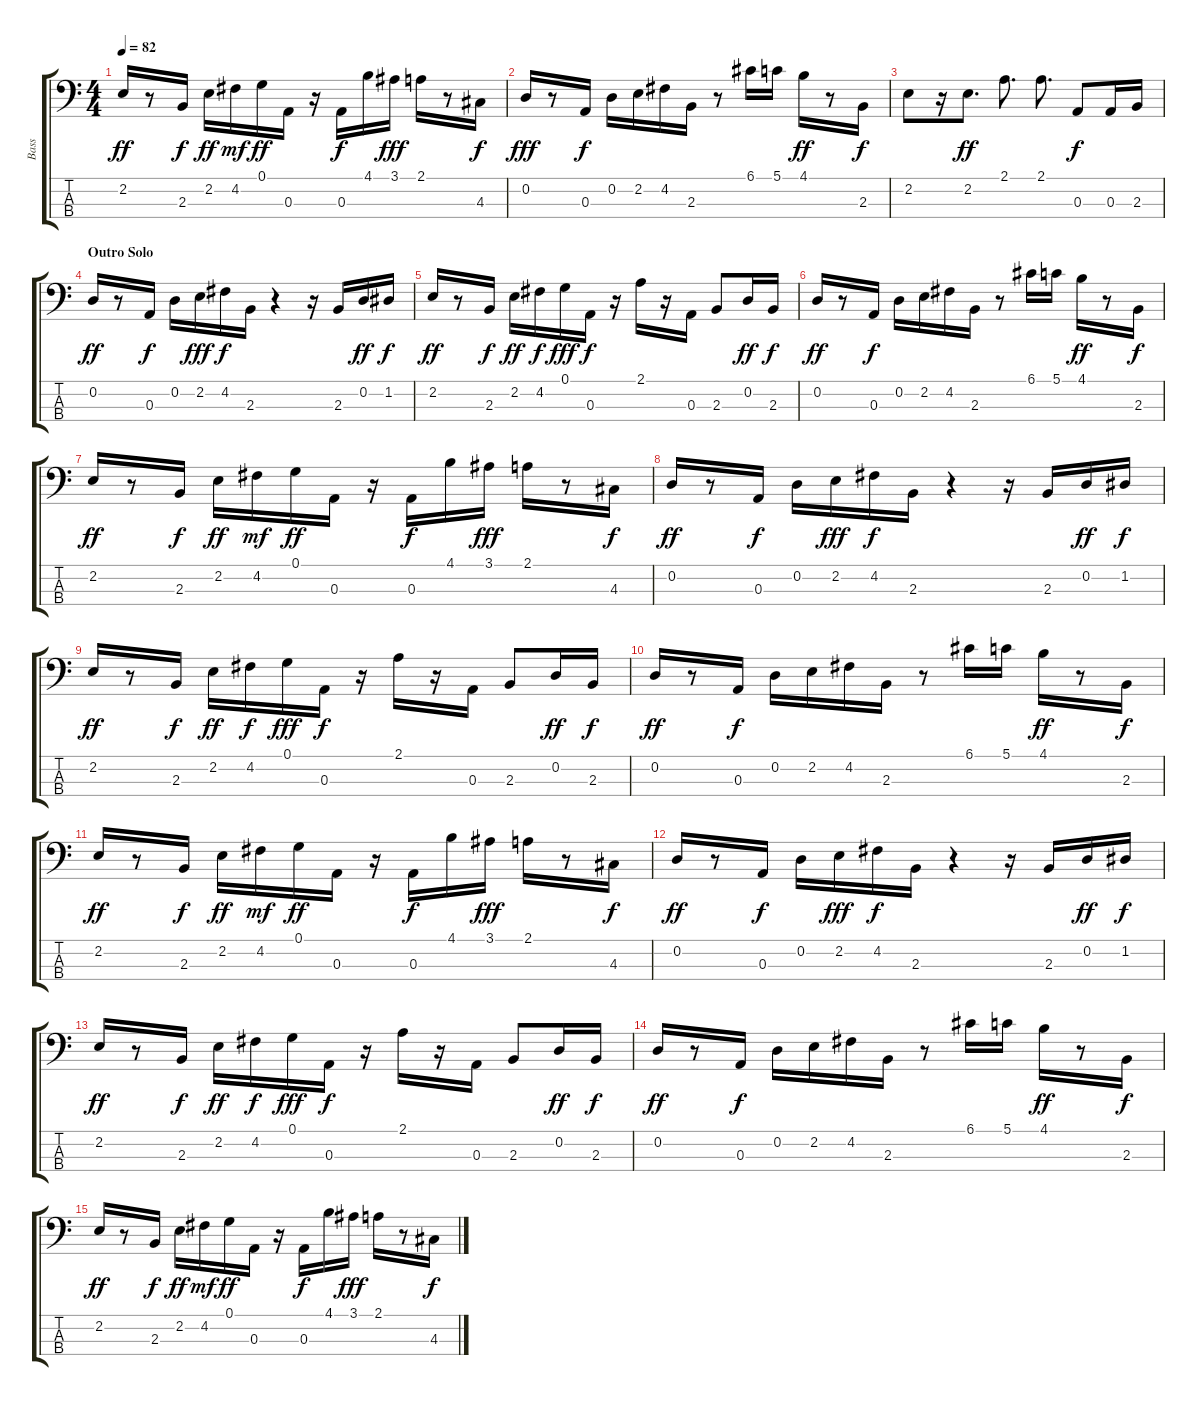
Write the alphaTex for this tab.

\track ("Bass" "Bass") {instrument electricbassfinger}
\staff {score tabs}
\tuning (G2 D2 A1 E1) {hide}
\ts (4 4)
\tempo 82
\clef f4
\ks c
2.2.16{dy ff} r.8 2.3.16{dy f} 2.2.16{dy ff} 4.2.16{dy mf} 0.1.16{dy ff} 0.3.16 r.16 0.3.16{dy f} 4.1.16 3.1.16{dy fff} 2.1.16 r.8 4.3.16{dy f} |
0.2.16{dy fff} r.8 0.3.16{dy f} 0.2.16 2.2.16 4.2.16 2.3.16 r.8 6.1.16 5.1.16 4.1.16{dy ff} r.8 2.3.16{dy f} |
2.2.8 r.16 2.2.8{d dy ff} 2.1.8{d} 2.1.8{d} 0.3.8{dy f} 0.3.16 2.3.16 |
\section ("" "Outro Solo")
0.2.16{dy ff} r.8 0.3.16{dy f} 0.2.16 2.2.16{dy fff} 4.2.16{dy f} 2.3.16 r.4 r.16 2.3.16 0.2.16{dy ff} 1.2.16{dy f} |
2.2.16{dy ff} r.8 2.3.16{dy f} 2.2.16{dy ff} 4.2.16{dy f} 0.1.16{dy fff} 0.3.16{dy f} r.16 2.1.16 r.16 0.3.16 2.3.8 0.2.16{dy ff} 2.3.16{dy f} |
0.2.16{dy ff} r.8 0.3.16{dy f} 0.2.16 2.2.16 4.2.16 2.3.16 r.8 6.1.16 5.1.16 4.1.16{dy ff} r.8 2.3.16{dy f} |
2.2.16{dy ff} r.8 2.3.16{dy f} 2.2.16{dy ff} 4.2.16{dy mf} 0.1.16{dy ff} 0.3.16 r.16 0.3.16{dy f} 4.1.16 3.1.16{dy fff} 2.1.16 r.8 4.3.16{dy f} |
0.2.16{dy ff} r.8 0.3.16{dy f} 0.2.16 2.2.16{dy fff} 4.2.16{dy f} 2.3.16 r.4 r.16 2.3.16 0.2.16{dy ff} 1.2.16{dy f} |
2.2.16{dy ff} r.8 2.3.16{dy f} 2.2.16{dy ff} 4.2.16{dy f} 0.1.16{dy fff} 0.3.16{dy f} r.16 2.1.16 r.16 0.3.16 2.3.8 0.2.16{dy ff} 2.3.16{dy f} |
0.2.16{dy ff} r.8 0.3.16{dy f} 0.2.16 2.2.16 4.2.16 2.3.16 r.8 6.1.16 5.1.16 4.1.16{dy ff} r.8 2.3.16{dy f} |
2.2.16{dy ff} r.8 2.3.16{dy f} 2.2.16{dy ff} 4.2.16{dy mf} 0.1.16{dy ff} 0.3.16 r.16 0.3.16{dy f} 4.1.16 3.1.16{dy fff} 2.1.16 r.8 4.3.16{dy f} |
0.2.16{dy ff} r.8 0.3.16{dy f} 0.2.16 2.2.16{dy fff} 4.2.16{dy f} 2.3.16 r.4 r.16 2.3.16 0.2.16{dy ff} 1.2.16{dy f} |
2.2.16{dy ff} r.8 2.3.16{dy f} 2.2.16{dy ff} 4.2.16{dy f} 0.1.16{dy fff} 0.3.16{dy f} r.16 2.1.16 r.16 0.3.16 2.3.8 0.2.16{dy ff} 2.3.16{dy f} |
0.2.16{dy ff} r.8 0.3.16{dy f} 0.2.16 2.2.16 4.2.16 2.3.16 r.8 6.1.16 5.1.16 4.1.16{dy ff} r.8 2.3.16{dy f} |
2.2.16{dy ff} r.8 2.3.16{dy f} 2.2.16{dy ff} 4.2.16{dy mf} 0.1.16{dy ff} 0.3.16 r.16 0.3.16{dy f} 4.1.16 3.1.16{dy fff} 2.1.16 r.8 4.3.16{dy f}
